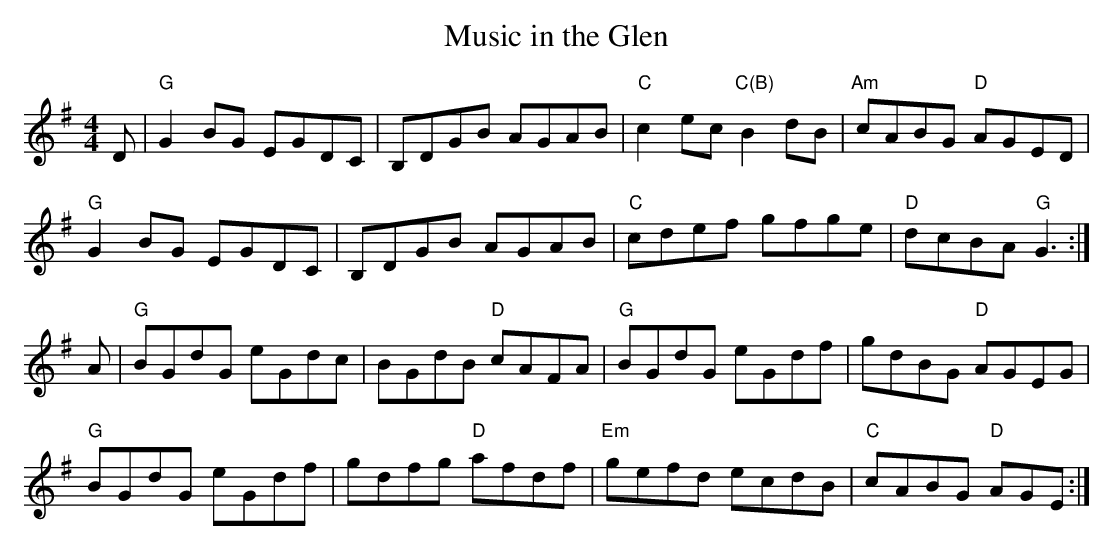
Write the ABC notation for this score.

X:1
T:Music in the Glen
L:1/8
M:4/4
K:G
D|"G"G2BG EGDC|B,DGB AGAB|"C"c2ec "C(B)"B2dB|"Am"cABG "D"AGED|
"G"G2BG EGDC|B,DGB AGAB|"C"cdef gfge|"D"dcBA "G"G3:|
A|"G"BGdG eGdc|BGdB "D"cAFA|"G"BGdG eGdf|gdBG "D"AGEG|
"G"BGdG eGdf|gdfg "D"afdf|"Em"gefd ecdB|"C"cABG "D"AGE:|
